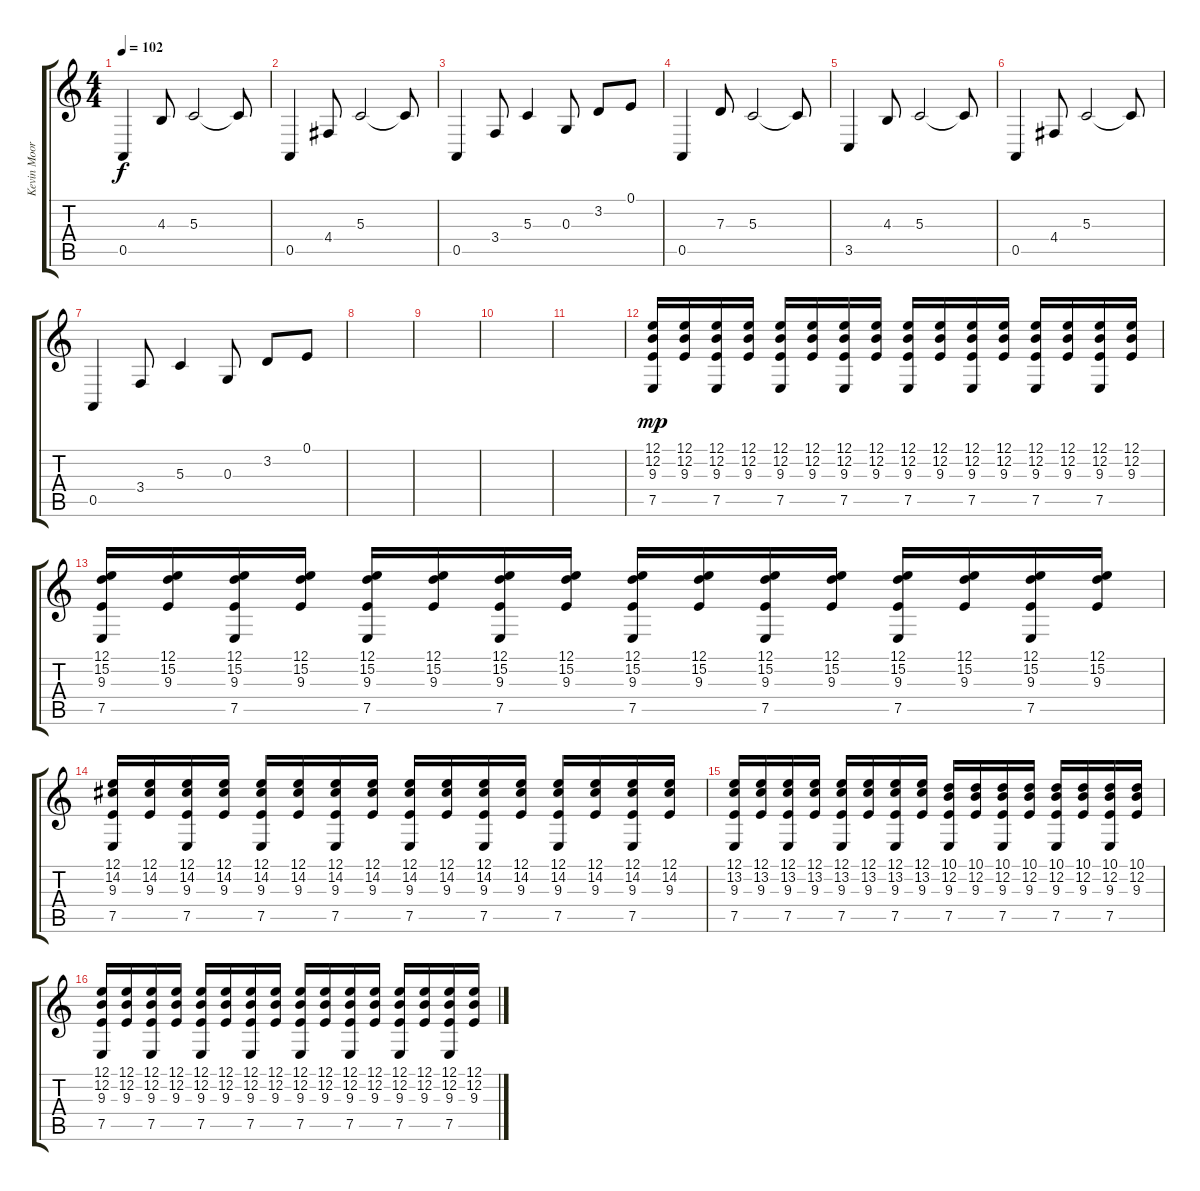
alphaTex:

\track ("Kevin Moore Keyboard Main Channel" "Kevin Moor") {instrument lead2sawtooth}
\staff {score tabs}
\tuning (E4 B3 G3 D3 A2 E2) {hide}
\ts (4 4)
\tempo 102
\clef g2
\ks c
0.5.4{dy f} 4.3.8 5.3.2 5.3{t}.8 |
0.5.4 4.4.8 5.3.2 5.3{t}.8 |
0.5.4 3.4.8 5.3.4 0.3.8 3.2.8 0.1.8 |
0.5.4 7.3.8 5.3.2 5.3{t}.8 |
3.5.4 4.3.8 5.3.2 5.3{t}.8 |
0.5.4 4.4.8 5.3.2 5.3{t}.8 |
0.5.4 3.4.8 5.3.4 0.3.8 3.2.8 0.1.8 |
|
|
|
|
(12.1 12.2 9.3 7.5).16{dy mp volume 15 instrument lead8bassandlead} (12.1 12.2 9.3).16 (12.1 12.2 9.3 7.5).16 (12.1 12.2 9.3).16 (12.1 12.2 9.3 7.5).16 (12.1 12.2 9.3).16 (12.1 12.2 9.3 7.5).16 (12.1 12.2 9.3).16 (12.1 12.2 9.3 7.5).16 (12.1 12.2 9.3).16 (12.1 12.2 9.3 7.5).16 (12.1 12.2 9.3).16 (12.1 12.2 9.3 7.5).16 (12.1 12.2 9.3).16 (12.1 12.2 9.3 7.5).16 (12.1 12.2 9.3).16 |
(12.1 15.2 9.3 7.5).16 (12.1 15.2 9.3).16 (12.1 15.2 9.3 7.5).16 (12.1 15.2 9.3).16 (12.1 15.2 9.3 7.5).16 (12.1 15.2 9.3).16 (12.1 15.2 9.3 7.5).16 (12.1 15.2 9.3).16 (12.1 15.2 9.3 7.5).16 (12.1 15.2 9.3).16 (12.1 15.2 9.3 7.5).16 (12.1 15.2 9.3).16 (12.1 15.2 9.3 7.5).16 (12.1 15.2 9.3).16 (12.1 15.2 9.3 7.5).16 (12.1 15.2 9.3).16 |
(12.1 14.2 9.3 7.5).16 (12.1 14.2 9.3).16 (12.1 14.2 9.3 7.5).16 (12.1 14.2 9.3).16 (12.1 14.2 9.3 7.5).16 (12.1 14.2 9.3).16 (12.1 14.2 9.3 7.5).16 (12.1 14.2 9.3).16 (12.1 14.2 9.3 7.5).16 (12.1 14.2 9.3).16 (12.1 14.2 9.3 7.5).16 (12.1 14.2 9.3).16 (12.1 14.2 9.3 7.5).16 (12.1 14.2 9.3).16 (12.1 14.2 9.3 7.5).16 (12.1 14.2 9.3).16 |
(12.1 13.2 9.3 7.5).16 (12.1 13.2 9.3).16 (12.1 13.2 9.3 7.5).16 (12.1 13.2 9.3).16 (12.1 13.2 9.3 7.5).16 (12.1 13.2 9.3).16 (12.1 13.2 9.3 7.5).16 (12.1 13.2 9.3).16 (10.1 12.2 9.3 7.5).16 (10.1 12.2 9.3).16 (10.1 12.2 9.3 7.5).16 (10.1 12.2 9.3).16 (10.1 12.2 9.3 7.5).16 (10.1 12.2 9.3).16 (10.1 12.2 9.3 7.5).16 (10.1 12.2 9.3).16 |
(12.1 12.2 9.3 7.5).16 (12.1 12.2 9.3).16 (12.1 12.2 9.3 7.5).16 (12.1 12.2 9.3).16 (12.1 12.2 9.3 7.5).16 (12.1 12.2 9.3).16 (12.1 12.2 9.3 7.5).16 (12.1 12.2 9.3).16 (12.1 12.2 9.3 7.5).16 (12.1 12.2 9.3).16 (12.1 12.2 9.3 7.5).16 (12.1 12.2 9.3).16 (12.1 12.2 9.3 7.5).16 (12.1 12.2 9.3).16 (12.1 12.2 9.3 7.5).16 (12.1 12.2 9.3).16
